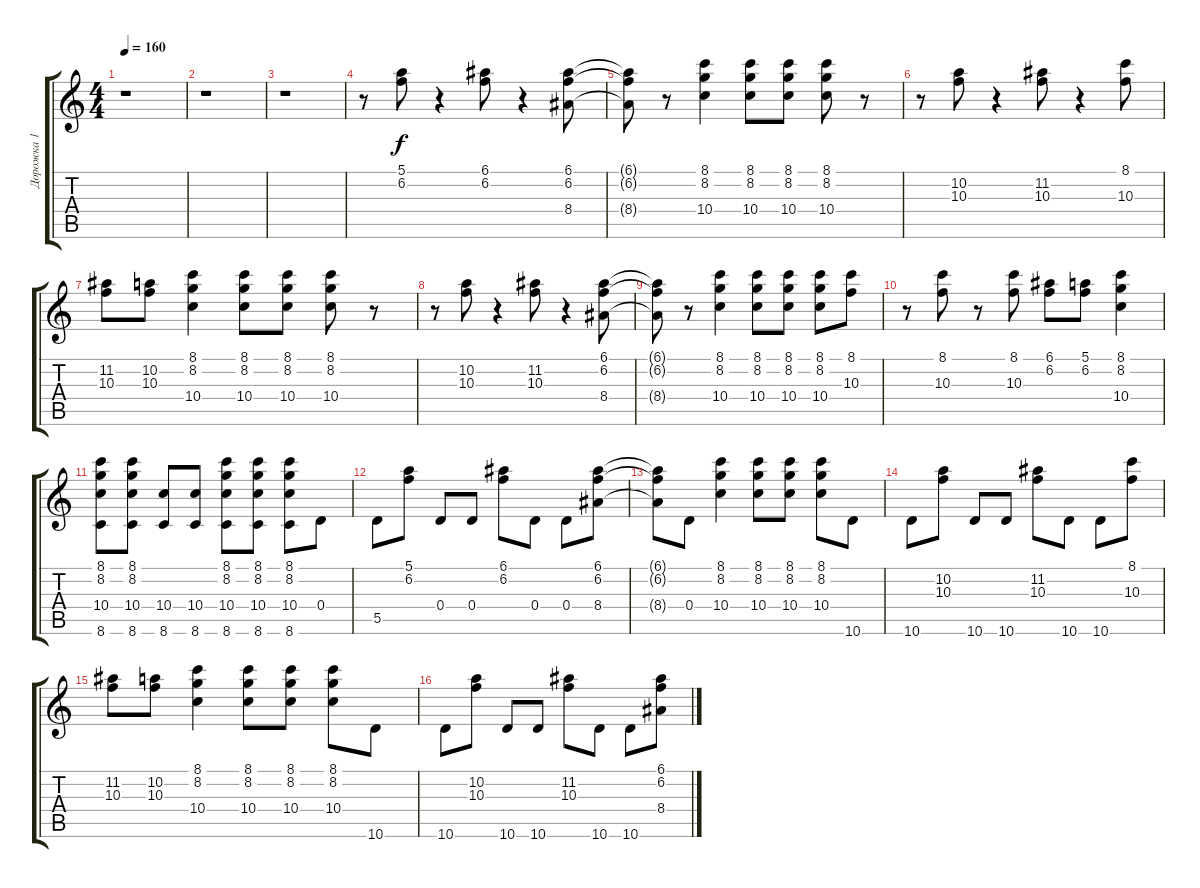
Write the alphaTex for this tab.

\track ("Дорожка 1" "Дорожка 1") {instrument distortionguitar}
\staff {score tabs}
\tuning (E4 B3 G3 D3 A2 E2) {hide}
\ts (4 4)
\tempo 160
\clef g2
\ks c
r.1{dy f} |
r.1 |
r.1 |
r.8 (5.1 6.2).8 r.4 (6.1 6.2).8 r.4 (6.1 6.2 8.4).8 |
(6.1{t} 6.2{t} 8.4{t}).8 r.8 (8.1 8.2 10.4).4 (8.1 8.2 10.4).8 (8.1 8.2 10.4).8 (8.1 8.2 10.4).8 r.8 |
r.8 (10.2 10.3).8 r.4 (11.2 10.3).8 r.4 (8.1 10.3).8 |
(11.2 10.3).8 (10.2 10.3).8 (8.1 8.2 10.4).4 (8.1 8.2 10.4).8 (8.1 8.2 10.4).8 (8.1 8.2 10.4).8 r.8 |
r.8 (10.2 10.3).8 r.4 (11.2 10.3).8 r.4 (6.1 6.2 8.4).8 |
(6.1{t} 6.2{t} 8.4{t}).8 r.8 (8.1 8.2 10.4).4 (8.1 8.2 10.4).8 (8.1 8.2 10.4).8 (8.1 8.2 10.4).8 (8.1 10.3).8 |
r.8 (8.1 10.3).8 r.8 (8.1 10.3).8 (6.1 6.2).8 (5.1 6.2).8 (8.1 8.2 10.4).4 |
(8.1 8.2 10.4 8.6).8 (8.1 8.2 10.4 8.6).8 (10.4 8.6).8 (10.4 8.6).8 (8.1 8.2 10.4 8.6).8 (8.1 8.2 10.4 8.6).8 (8.1 8.2 10.4 8.6).8 0.4.8 |
5.5.8 (5.1 6.2).8 0.4.8 0.4.8 (6.1 6.2).8 0.4.8 0.4.8 (6.1 6.2 8.4).8 |
(6.1{t} 6.2{t} 8.4{t}).8 0.4.8 (8.1 8.2 10.4).4 (8.1 8.2 10.4).8 (8.1 8.2 10.4).8 (8.1 8.2 10.4).8 10.6.8 |
10.6.8 (10.2 10.3).8 10.6.8 10.6.8 (11.2 10.3).8 10.6.8 10.6.8 (8.1 10.3).8 |
(11.2 10.3).8 (10.2 10.3).8 (8.1 8.2 10.4).4 (8.1 8.2 10.4).8 (8.1 8.2 10.4).8 (8.1 8.2 10.4).8 10.6.8 |
10.6.8 (10.2 10.3).8 10.6.8 10.6.8 (11.2 10.3).8 10.6.8 10.6.8 (6.1 6.2 8.4).8
